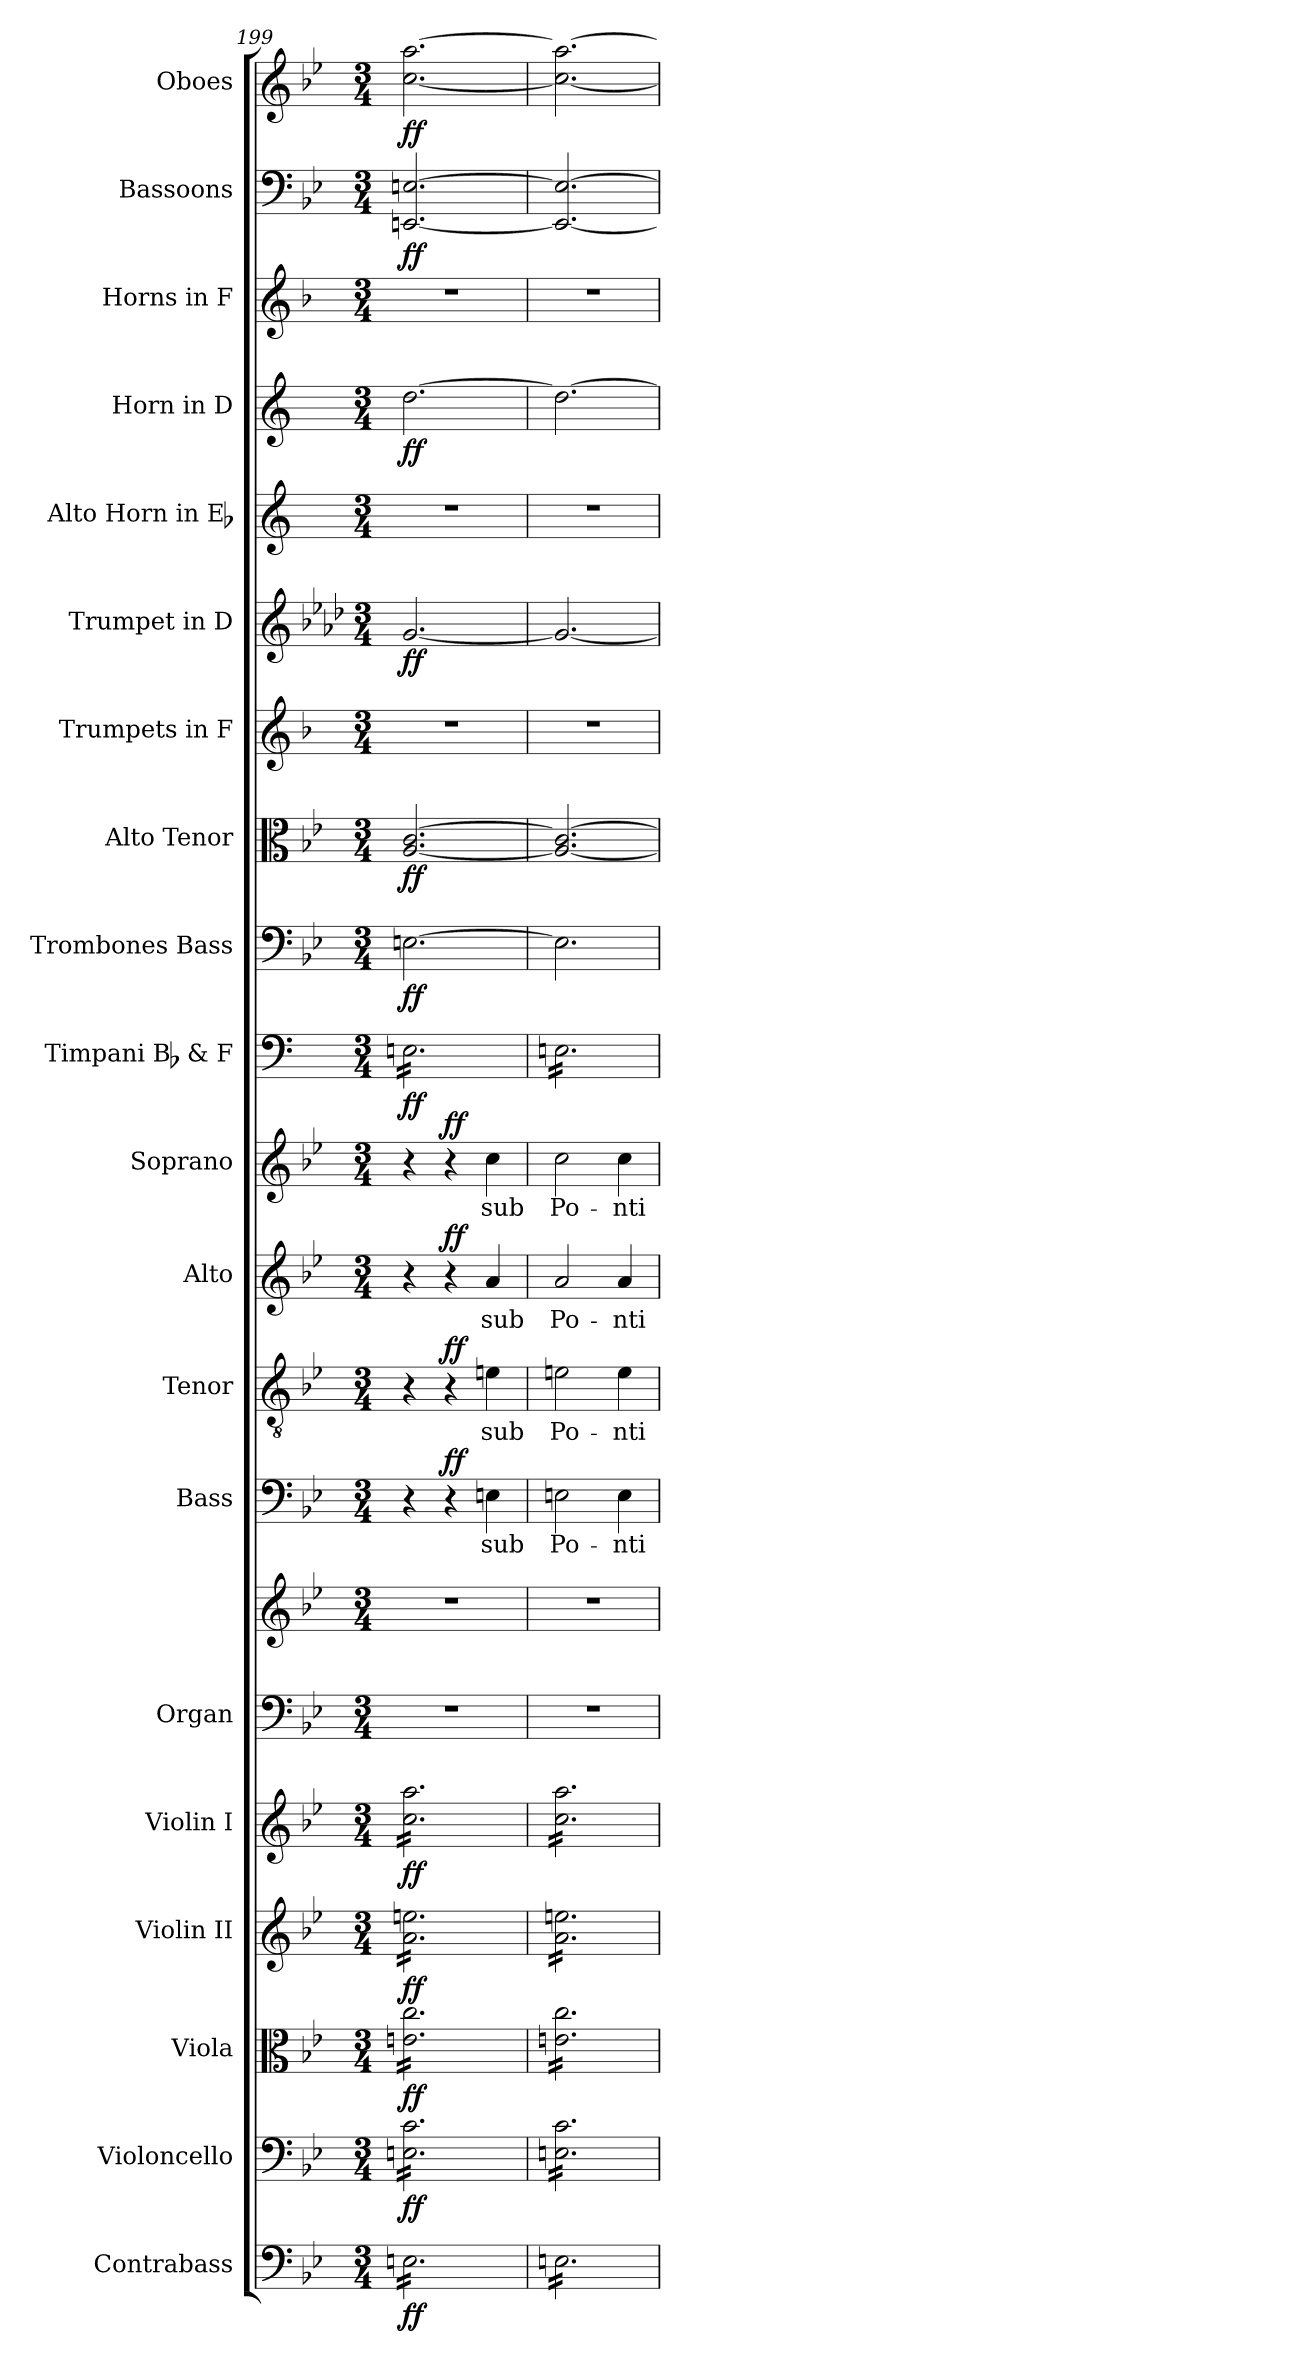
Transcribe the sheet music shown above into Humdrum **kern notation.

**kern	**dynam	**kern	**dynam	**kern	**dynam	**kern	**dynam	**kern	**dynam	**kern	**kern	**kern	**text	**dynam	**kern	**text	**dynam	**kern	**text	**dynam	**kern	**text	**dynam	**kern	**dynam	**kern	**dynam	**kern	**dynam	**kern	**kern	**dynam	**kern	**kern	**dynam	**kern	**kern	**dynam	**kern	**dynam
*part20	*part20	*part19	*part19	*part18	*part18	*part17	*part17	*part16	*part16	*part15	*part15	*part14	*part14	*part14	*part13	*part13	*part13	*part12	*part12	*part12	*part11	*part11	*part11	*part10	*part10	*part9	*part9	*part8	*part8	*part7	*part6	*part6	*part5	*part4	*part4	*part3	*part2	*part2	*part1	*part1
*staff21	*staff21	*staff20	*staff20	*staff19	*staff19	*staff18	*staff18	*staff17	*staff17	*staff16	*staff15	*staff14	*staff14	*staff14	*staff13	*staff13	*staff13	*staff12	*staff12	*staff12	*staff11	*staff11	*staff11	*staff10	*staff10	*staff9	*staff9	*staff8	*staff8	*staff7	*staff6	*staff6	*staff5	*staff4	*staff4	*staff3	*staff2	*staff2	*staff1	*staff1
*I"Contrabass	*	*I"Violoncello	*	*I"Viola	*	*I"Violin II	*	*I"Violin I	*	*I"Organ	*	*I"Bass	*	*	*I"Tenor	*	*	*I"Alto	*	*	*I"Soprano	*	*	*I"Timpani Bb & F	*	*I"Trombones  Bass	*	*I"Alto Tenor	*	*I"Trumpets in F	*I"Trumpet in D	*	*I"Alto Horn in Eb	*I"Horn in D	*	*I"Horns in F	*I"Bassoons	*	*I"Oboes	*
*I'Cb.	*	*I'Vc.	*	*I'Vla.	*	*I'Vln. II	*	*I'Vln. I	*	*I'Org.	*	*I'B.	*	*	*I'T.	*	*	*I'A.	*	*	*I'S.	*	*	*I'Timp.	*	*	*	*	*	*	*	*	*	*	*	*I'Hn.	*I'Bsn.	*	*I'Ob.	*
*clefF4	*	*clefF4	*	*clefC3	*	*clefG2	*	*clefG2	*	*clefF4	*clefG2	*clefF4	*	*	*clefGv2	*	*	*clefG2	*	*	*clefG2	*	*	*clefF4	*	*clefF4	*	*clefC3	*	*clefG2	*clefG2	*	*clefG2	*clefG2	*	*clefG2	*clefF4	*	*clefG2	*
*ITrd7c12	*	*	*	*	*	*	*	*	*	*	*	*	*	*	*ITrd7c12	*	*	*	*	*	*	*	*	*	*	*	*	*	*	*ITrd4c7	*ITrd-1c-2	*	*ITrd5c8	*ITrd6c10	*	*ITrd4c7	*	*	*	*
*k[b-e-]	*	*k[b-e-]	*	*k[b-e-]	*	*k[b-e-]	*	*k[b-e-]	*	*k[b-e-]	*k[b-e-]	*k[b-e-]	*	*	*k[b-e-]	*	*	*k[b-e-]	*	*	*k[b-e-]	*	*	*k[]	*	*k[b-e-]	*	*k[b-e-]	*	*k[b-e-]	*k[b-e-]	*	*k[f#c#g#d#]	*k[f#c#]	*	*k[b-e-]	*k[b-e-]	*	*k[b-e-]	*
*B-:	*	*B-:	*	*B-:	*	*B-:	*	*B-:	*	*B-:	*B-:	*B-:	*	*	*B-:	*	*	*B-:	*	*	*B-:	*	*	*C:	*	*B-:	*	*B-:	*	*B-:	*B-:	*	*E:	*D:	*	*B-:	*B-:	*	*B-:	*
*M3/4	*	*M3/4	*	*M3/4	*	*M3/4	*	*M3/4	*	*M3/4	*M3/4	*M3/4	*	*	*M3/4	*	*	*M3/4	*	*	*M3/4	*	*	*M3/4	*	*M3/4	*	*M3/4	*	*M3/4	*M3/4	*	*M3/4	*M3/4	*	*M3/4	*M3/4	*	*M3/4	*
=199	=199	=199	=199	=199	=199	=199	=199	=199	=199	=199	=199	=199	=199	=199	=199	=199	=199	=199	=199	=199	=199	=199	=199	=199	=199	=199	=199	=199	=199	=199	=199	=199	=199	=199	=199	=199	=199	=199	=199	=199
!	!	!	!	!	!	!	!	!	!	!LO:N:vis=1	!LO:N:vis=1	!	!	!	!	!	!	!	!	!	!	!	!	!	!	!	!	!	!	!LO:N:vis=1	!	!	!LO:N:vis=1	!	!	!LO:N:vis=1	!	!	!	!
*tremolo	*	*	*	*	*	*	*	*	*	*	*	*	*	*	*	*	*	*	*	*	*	*	*	*	*	*	*	*	*	*	*	*	*	*	*	*	*	*	*	*
*	*	*tremolo	*	*	*	*	*	*	*	*	*	*	*	*	*	*	*	*	*	*	*	*	*	*	*	*	*	*	*	*	*	*	*	*	*	*	*	*	*	*
*	*	*	*	*tremolo	*	*	*	*	*	*	*	*	*	*	*	*	*	*	*	*	*	*	*	*	*	*	*	*	*	*	*	*	*	*	*	*	*	*	*	*
*	*	*	*	*	*	*tremolo	*	*	*	*	*	*	*	*	*	*	*	*	*	*	*	*	*	*	*	*	*	*	*	*	*	*	*	*	*	*	*	*	*	*
*	*	*	*	*	*	*	*	*tremolo	*	*	*	*	*	*	*	*	*	*	*	*	*	*	*	*	*	*	*	*	*	*	*	*	*	*	*	*	*	*	*	*
*	*	*	*	*	*	*	*	*	*	*	*	*	*	*	*	*	*	*	*	*	*	*	*	*tremolo	*	*	*	*	*	*	*	*	*	*	*	*	*	*	*	*
16EEni\LL	ff	16Eni\ 16ciLL	ff	16eni\ 16cciLL	ff	16ai\ 16eeniLL	ff	16cci\ 16aaiLL	ff	2.r	2.r	4r	.	.	4r	.	.	4r	.	.	4r	.	.	16Eni\LL	ff	[2.Eni\	ff	[2.Ai/ [2.ci	ff	2.r	[2.ai/	ff	2.r	[2.ei\	ff	2.r	[2.EEni/ [2.Eni	ff	[2.cci\ [2.aai	ff
16EEni\	.	16Eni\ 16ci	.	16eni\ 16cci	.	16ai\ 16eeni	.	16cci\ 16aai	.	.	.	.	.	.	.	.	.	.	.	.	.	.	.	16Eni\	.	.	.	.	.	.	.	.	.	.	.	.	.	.	.	.
16EEni\	.	16Eni\ 16ci	.	16eni\ 16cci	.	16ai\ 16eeni	.	16cci\ 16aai	.	.	.	.	.	.	.	.	.	.	.	.	.	.	.	16Eni\	.	.	.	.	.	.	.	.	.	.	.	.	.	.	.	.
16EEni\	.	16Eni\ 16ci	.	16eni\ 16cci	.	16ai\ 16eeni	.	16cci\ 16aai	.	.	.	.	.	.	.	.	.	.	.	.	.	.	.	16Eni\	.	.	.	.	.	.	.	.	.	.	.	.	.	.	.	.
16EEni\	.	16Eni\ 16ci	.	16eni\ 16cci	.	16ai\ 16eeni	.	16cci\ 16aai	.	.	.	4r	.	ff	4r	.	ff	4r	.	ff	4r	.	ff	16Eni\	.	.	.	.	.	.	.	.	.	.	.	.	.	.	.	.
16EEni\	.	16Eni\ 16ci	.	16eni\ 16cci	.	16ai\ 16eeni	.	16cci\ 16aai	.	.	.	.	.	.	.	.	.	.	.	.	.	.	.	16Eni\	.	.	.	.	.	.	.	.	.	.	.	.	.	.	.	.
16EEni\	.	16Eni\ 16ci	.	16eni\ 16cci	.	16ai\ 16eeni	.	16cci\ 16aai	.	.	.	.	.	.	.	.	.	.	.	.	.	.	.	16Eni\	.	.	.	.	.	.	.	.	.	.	.	.	.	.	.	.
16EEni\	.	16Eni\ 16ci	.	16eni\ 16cci	.	16ai\ 16eeni	.	16cci\ 16aai	.	.	.	.	.	.	.	.	.	.	.	.	.	.	.	16Eni\	.	.	.	.	.	.	.	.	.	.	.	.	.	.	.	.
!	!	!	!	!	!	!	!	!	!	!	!	!	!LO:LY:b:color=#000000	!	!	!	!	!	!	!	!	!	!	!	!	!	!	!	!	!	!	!	!	!	!	!	!	!	!	!
!	!	!	!	!	!	!	!	!	!	!	!	!	!	!	!	!LO:LY:b:color=#000000	!	!	!	!	!	!	!	!	!	!	!	!	!	!	!	!	!	!	!	!	!	!	!	!
!	!	!	!	!	!	!	!	!	!	!	!	!	!	!	!	!	!	!	!LO:LY:b:color=#000000	!	!	!	!	!	!	!	!	!	!	!	!	!	!	!	!	!	!	!	!	!
!	!	!	!	!	!	!	!	!	!	!	!	!	!	!	!	!	!	!	!	!	!	!LO:LY:b:color=#000000	!	!	!	!	!	!	!	!	!	!	!	!	!	!	!	!	!	!
16EEni\	.	16Eni\ 16ci	.	16eni\ 16cci	.	16ai\ 16eeni	.	16cci\ 16aai	.	.	.	4Eni\	sub	.	4Eni\	sub	.	4ai/	sub	.	4cci\	sub	.	16Eni\	.	.	.	.	.	.	.	.	.	.	.	.	.	.	.	.
16EEni\	.	16Eni\ 16ci	.	16eni\ 16cci	.	16ai\ 16eeni	.	16cci\ 16aai	.	.	.	.	.	.	.	.	.	.	.	.	.	.	.	16Eni\	.	.	.	.	.	.	.	.	.	.	.	.	.	.	.	.
16EEni\	.	16Eni\ 16ci	.	16eni\ 16cci	.	16ai\ 16eeni	.	16cci\ 16aai	.	.	.	.	.	.	.	.	.	.	.	.	.	.	.	16Eni\	.	.	.	.	.	.	.	.	.	.	.	.	.	.	.	.
16EEni\JJ	.	16Eni\ 16ciJJ	.	16eni\ 16cciJJ	.	16ai\ 16eeniJJ	.	16cci\ 16aaiJJ	.	.	.	.	.	.	.	.	.	.	.	.	.	.	.	16Eni\JJ	.	.	.	.	.	.	.	.	.	.	.	.	.	.	.	.
=200	=200	=200	=200	=200	=200	=200	=200	=200	=200	=200	=200	=200	=200	=200	=200	=200	=200	=200	=200	=200	=200	=200	=200	=200	=200	=200	=200	=200	=200	=200	=200	=200	=200	=200	=200	=200	=200	=200	=200	=200
!	!	!	!	!	!	!	!	!	!	!LO:N:vis=1	!LO:N:vis=1	!	!	!	!	!	!	!	!	!	!	!	!	!	!	!	!	!	!	!	!	!	!	!	!	!	!	!	!	!
!	!	!	!	!	!	!	!	!	!	!	!	!	!LO:LY:b:color=#000000	!	!	!	!	!	!	!	!	!	!	!	!	!	!	!	!	!	!	!	!	!	!	!	!	!	!	!
!	!	!	!	!	!	!	!	!	!	!	!	!	!	!	!	!LO:LY:b:color=#000000	!	!	!	!	!	!	!	!	!	!	!	!	!	!	!	!	!	!	!	!	!	!	!	!
!	!	!	!	!	!	!	!	!	!	!	!	!	!	!	!	!	!	!	!LO:LY:b:color=#000000	!	!	!	!	!	!	!	!	!	!	!	!	!	!	!	!	!	!	!	!	!
!	!	!	!	!	!	!	!	!	!	!	!	!	!	!	!	!	!	!	!	!	!	!LO:LY:b:color=#000000	!	!	!	!	!	!	!	!LO:N:vis=1	!	!	!LO:N:vis=1	!	!	!LO:N:vis=1	!	!	!	!
16EEni\LL	.	16Eni\ 16ciLL	.	16eni\ 16cciLL	.	16ai\ 16eeniLL	.	16cci\ 16aaiLL	.	2.r	2.r	2Eni\	Po-	.	2Eni\	Po-	.	2ai/	Po-	.	2cci\	Po-	.	16Eni\LL	.	2.Ei\]	.	2.Ai/_ 2.ci_	.	2.r	2.ai/_	.	2.r	2.ei\_	.	2.r	2.EEi/_ 2.Ei_	.	2.cci\_ 2.aai_	.
16EEni\	.	16Eni\ 16ci	.	16eni\ 16cci	.	16ai\ 16eeni	.	16cci\ 16aai	.	.	.	.	.	.	.	.	.	.	.	.	.	.	.	16Eni\	.	.	.	.	.	.	.	.	.	.	.	.	.	.	.	.
16EEni\	.	16Eni\ 16ci	.	16eni\ 16cci	.	16ai\ 16eeni	.	16cci\ 16aai	.	.	.	.	.	.	.	.	.	.	.	.	.	.	.	16Eni\	.	.	.	.	.	.	.	.	.	.	.	.	.	.	.	.
16EEni\	.	16Eni\ 16ci	.	16eni\ 16cci	.	16ai\ 16eeni	.	16cci\ 16aai	.	.	.	.	.	.	.	.	.	.	.	.	.	.	.	16Eni\	.	.	.	.	.	.	.	.	.	.	.	.	.	.	.	.
16EEni\	.	16Eni\ 16ci	.	16eni\ 16cci	.	16ai\ 16eeni	.	16cci\ 16aai	.	.	.	.	.	.	.	.	.	.	.	.	.	.	.	16Eni\	.	.	.	.	.	.	.	.	.	.	.	.	.	.	.	.
16EEni\	.	16Eni\ 16ci	.	16eni\ 16cci	.	16ai\ 16eeni	.	16cci\ 16aai	.	.	.	.	.	.	.	.	.	.	.	.	.	.	.	16Eni\	.	.	.	.	.	.	.	.	.	.	.	.	.	.	.	.
16EEni\	.	16Eni\ 16ci	.	16eni\ 16cci	.	16ai\ 16eeni	.	16cci\ 16aai	.	.	.	.	.	.	.	.	.	.	.	.	.	.	.	16Eni\	.	.	.	.	.	.	.	.	.	.	.	.	.	.	.	.
16EEni\	.	16Eni\ 16ci	.	16eni\ 16cci	.	16ai\ 16eeni	.	16cci\ 16aai	.	.	.	.	.	.	.	.	.	.	.	.	.	.	.	16Eni\	.	.	.	.	.	.	.	.	.	.	.	.	.	.	.	.
!	!	!	!	!	!	!	!	!	!	!	!	!	!LO:LY:b:color=#000000	!	!	!	!	!	!	!	!	!	!	!	!	!	!	!	!	!	!	!	!	!	!	!	!	!	!	!
!	!	!	!	!	!	!	!	!	!	!	!	!	!	!	!	!LO:LY:b:color=#000000	!	!	!	!	!	!	!	!	!	!	!	!	!	!	!	!	!	!	!	!	!	!	!	!
!	!	!	!	!	!	!	!	!	!	!	!	!	!	!	!	!	!	!	!LO:LY:b:color=#000000	!	!	!	!	!	!	!	!	!	!	!	!	!	!	!	!	!	!	!	!	!
!	!	!	!	!	!	!	!	!	!	!	!	!	!	!	!	!	!	!	!	!	!	!LO:LY:b:color=#000000	!	!	!	!	!	!	!	!	!	!	!	!	!	!	!	!	!	!
16EEni\	.	16Eni\ 16ci	.	16eni\ 16cci	.	16ai\ 16eeni	.	16cci\ 16aai	.	.	.	4Ei\	-nti-	.	4Ei\	-nti-	.	4ai/	-nti-	.	4cci\	-nti-	.	16Eni\	.	.	.	.	.	.	.	.	.	.	.	.	.	.	.	.
16EEni\	.	16Eni\ 16ci	.	16eni\ 16cci	.	16ai\ 16eeni	.	16cci\ 16aai	.	.	.	.	.	.	.	.	.	.	.	.	.	.	.	16Eni\	.	.	.	.	.	.	.	.	.	.	.	.	.	.	.	.
16EEni\	.	16Eni\ 16ci	.	16eni\ 16cci	.	16ai\ 16eeni	.	16cci\ 16aai	.	.	.	.	.	.	.	.	.	.	.	.	.	.	.	16Eni\	.	.	.	.	.	.	.	.	.	.	.	.	.	.	.	.
16EEni\JJ	.	16Eni\ 16ciJJ	.	16eni\ 16cciJJ	.	16ai\ 16eeniJJ	.	16cci\ 16aaiJJ	.	.	.	.	.	.	.	.	.	.	.	.	.	.	.	16Eni\JJ	.	.	.	.	.	.	.	.	.	.	.	.	.	.	.	.
*	*	*	*	*	*	*	*	*	*	*	*	*	*	*	*	*	*	*	*	*	*	*	*	*Xtremolo	*	*	*	*	*	*	*	*	*	*	*	*	*	*	*	*
*	*	*	*	*	*	*	*	*Xtremolo	*	*	*	*	*	*	*	*	*	*	*	*	*	*	*	*	*	*	*	*	*	*	*	*	*	*	*	*	*	*	*	*
*	*	*	*	*	*	*Xtremolo	*	*	*	*	*	*	*	*	*	*	*	*	*	*	*	*	*	*	*	*	*	*	*	*	*	*	*	*	*	*	*	*	*	*
*	*	*	*	*Xtremolo	*	*	*	*	*	*	*	*	*	*	*	*	*	*	*	*	*	*	*	*	*	*	*	*	*	*	*	*	*	*	*	*	*	*	*	*
*	*	*Xtremolo	*	*	*	*	*	*	*	*	*	*	*	*	*	*	*	*	*	*	*	*	*	*	*	*	*	*	*	*	*	*	*	*	*	*	*	*	*	*
*Xtremolo	*	*	*	*	*	*	*	*	*	*	*	*	*	*	*	*	*	*	*	*	*	*	*	*	*	*	*	*	*	*	*	*	*	*	*	*	*	*	*	*
=	=	=	=	=	=	=	=	=	=	=	=	=	=	=	=	=	=	=	=	=	=	=	=	=	=	=	=	=	=	=	=	=	=	=	=	=	=	=	=	=
*-	*-	*-	*-	*-	*-	*-	*-	*-	*-	*-	*-	*-	*-	*-	*-	*-	*-	*-	*-	*-	*-	*-	*-	*-	*-	*-	*-	*-	*-	*-	*-	*-	*-	*-	*-	*-	*-	*-	*-	*-
